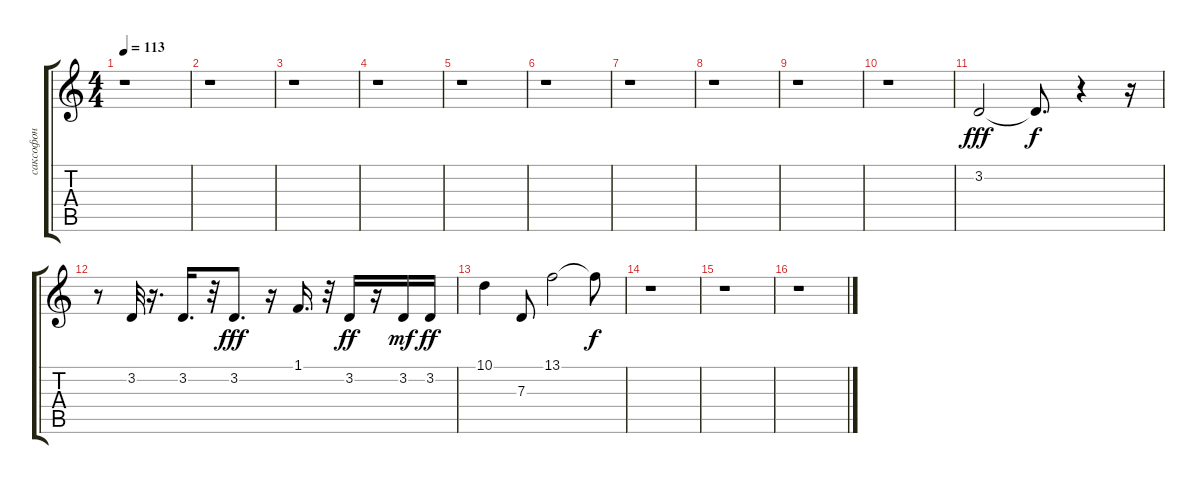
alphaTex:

\track ("саксофон" "саксофон") {instrument sitar}
\staff {score tabs}
\tuning (E4 B3 G3 D3 A2 E2) {hide}
\ts (4 4)
\tempo 113
\clef g2
\ks c
r.1{dy fff} |
r.1 |
r.1 |
r.1 |
r.1 |
r.1 |
r.1 |
r.1 |
r.1 |
r.1 |
3.2.2 3.2{t}.8{d dy f} r.4 r.16 |
r.8 3.2.32 r.16{d} 3.2.16{d} r.32 3.2.8{d dy fff} r.16 1.1.16{d} r.32 3.2.16{dy ff} r.16 3.2.16{dy mf} 3.2.16{dy ff} |
10.1.4 7.3.8 13.1.2 13.1{t}.8{dy f} |
r.1 |
r.1 |
r.1
